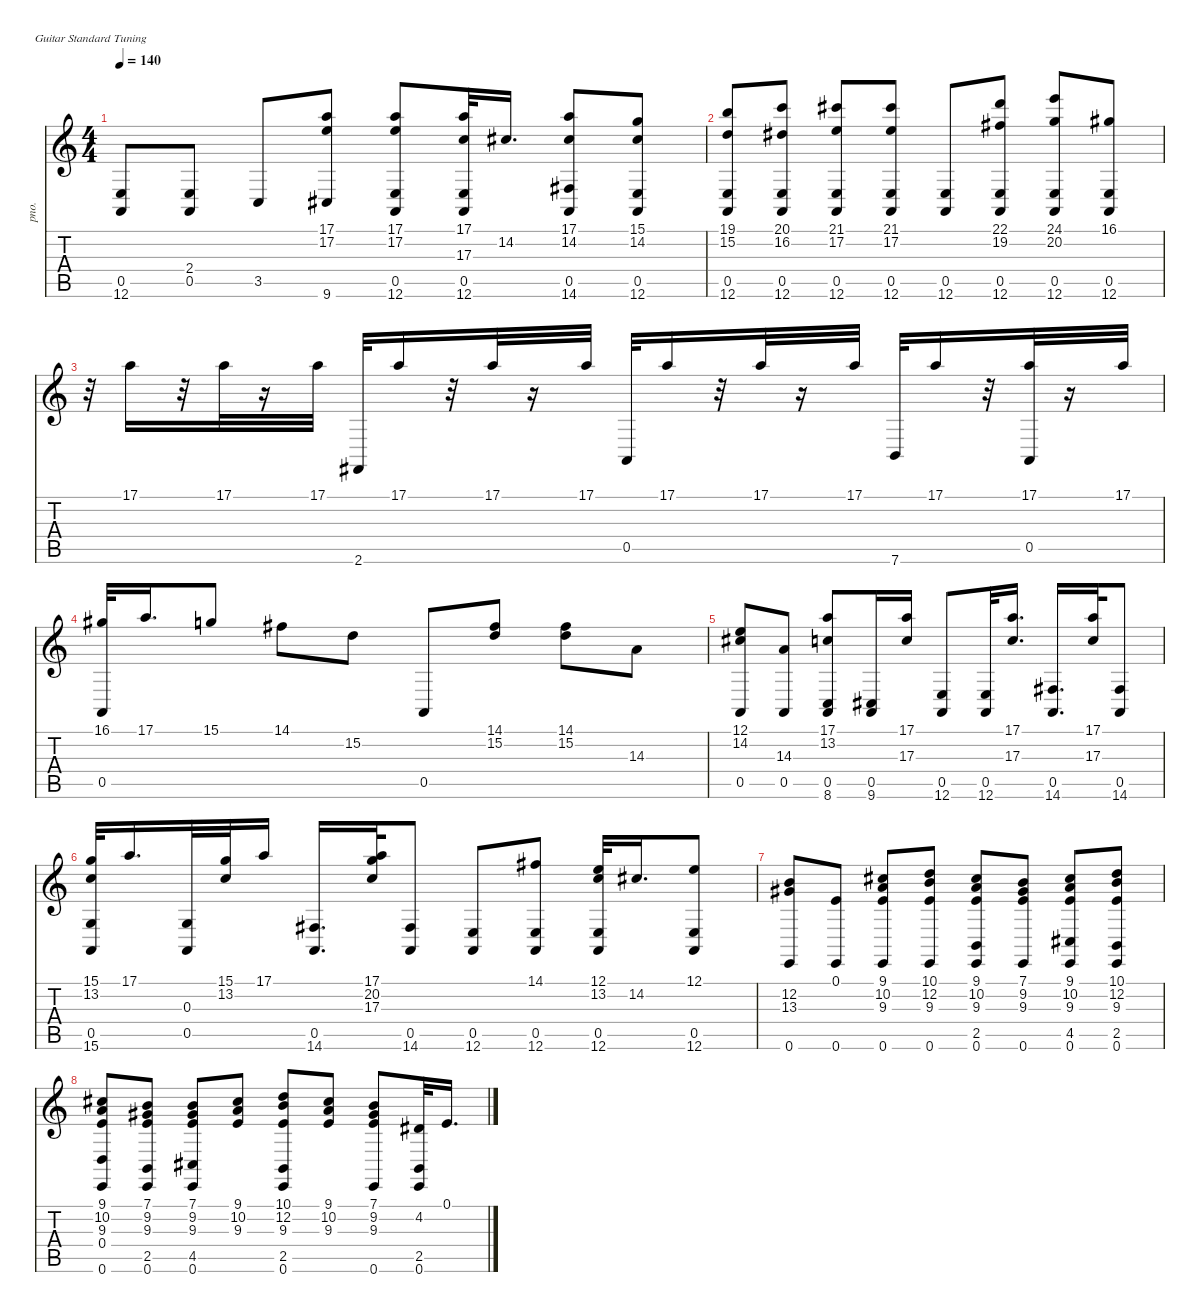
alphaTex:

\defaultSystemsLayout 4
\hideDynamics
\bracketExtendMode nobrackets
\otherSystemsTrackNameOrientation horizontal
\track ("Honky Tonk Piano" "pno.") {instrument honkytonkpiano}
\staff {score tabs}
\tuning (E4 B3 G3 D3 A2 E2)
\ts (4 4)
\tempo 140
\clef g2
\ks c
(0.5 12.6).8{dy f} (2.4 0.5).8 3.5.8 (17.1 17.2 9.6{acc #}).8 (17.1 17.2 0.5 12.6).8 (17.1 17.3 0.5 12.6).32 14.2{acc #}.16{d} (17.1 14.2{acc #} 0.5 14.6{acc #}).8 (15.1 14.2{acc #} 0.5 12.6).8 |
(19.1 15.2 0.5 12.6).8 (20.1 16.2{acc #} 0.5 12.6).8 (21.1{acc #} 17.2 0.5 12.6).8 (21.1{acc #} 17.2 0.5 12.6).8 (0.5 12.6).8 (22.1 19.2{acc #} 0.5 12.6).8 (24.1 20.2 0.5 12.6).8 (16.1{acc #} 0.5 12.6).8 |
r.32 17.1.16 r.32 17.1.32 r.16 17.1.32 2.6{acc #}.32 17.1.16 r.32 17.1.32 r.16 17.1.32 0.5.32 17.1.16 r.32 17.1.32 r.16 17.1.32 7.6.32 17.1.16 r.32 (17.1 0.5).32 r.16 17.1.32 |
(16.1{acc #} 0.5).32 17.1.16{d} 15.1.8 14.1{acc #}.8 15.2.8 0.5.8 (14.1{acc #} 15.2).8 (14.1{acc #} 15.2).8 14.3.8 |
(12.1 14.2{acc #} 0.5).8 (14.3 0.5).8 (17.1 13.2 0.5 8.6).8 (0.5 9.6{acc #}).16 (17.1 17.3).16 (0.5 12.6).8 (0.5 12.6).32 (17.1 17.3).16{d} (0.5 14.6{acc #}).16{d} (17.1 17.3).32 (0.5 14.6{acc #}).8 |
(15.1 13.2 0.5 15.6).32 17.1.16{d} (0.3 0.5).32 (15.1 13.2).32 17.1.16 (0.5 14.6{acc #}).16{d} (17.1 20.2 17.3).32 (0.5 14.6{acc #}).8 (0.5 12.6).8 (14.1{acc #} 0.5 12.6).8 (12.1 13.2 0.5 12.6).32 14.2{acc #}.16{d} (12.1 0.5 12.6).8 |
(12.2 13.3{acc #} 0.6).8 (0.1 0.6).8 (9.1{acc #} 10.2 9.3 0.6).8 (10.1 12.2 9.3 0.6).8 (9.1{acc #} 10.2 9.3 2.5 0.6).8 (7.1 9.2{acc #} 9.3 0.6).8 (9.1{acc #} 10.2 9.3 4.5{acc #} 0.6).8 (10.1 12.2 9.3 2.5 0.6).8 |
(9.1{acc #} 10.2 9.3 0.4 0.6).8 (7.1 9.2{acc #} 9.3 2.5 0.6).8 (7.1 9.2{acc #} 9.3 4.5{acc #} 0.6).8 (9.1{acc #} 10.2 9.3).8 (10.1 12.2 9.3 2.5 0.6).8 (9.1{acc #} 10.2 9.3).8 (7.1 9.2{acc #} 9.3 0.6).8 (4.2{acc #} 2.5 0.6).32 0.1.16{d}
